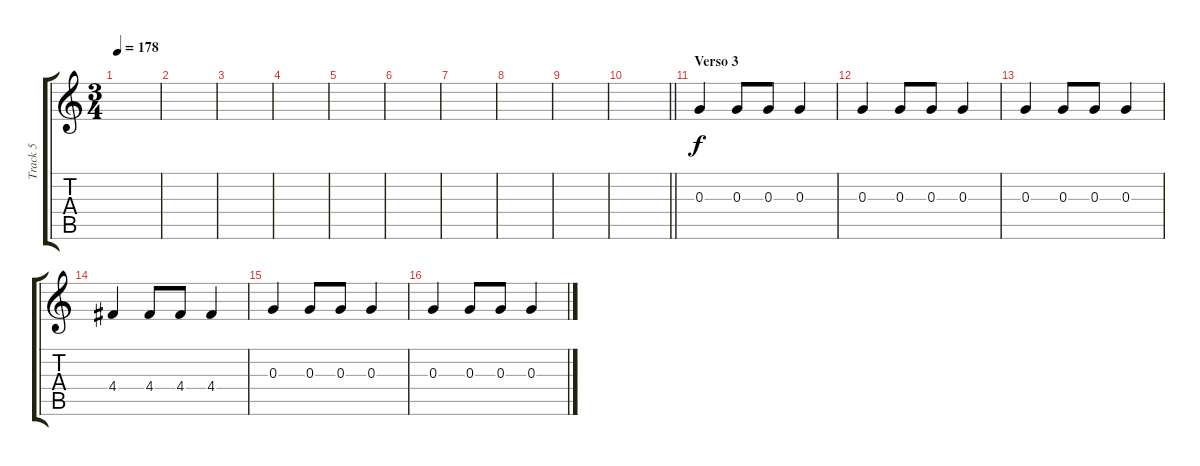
\track ("Track 5" "Track 5") {instrument electricguitarclean}
\staff {score tabs}
\tuning (E4 B3 G3 D3 A2 E2) {hide}
\ts (3 4)
\tempo 178
\clef g2
\ks c
|
|
|
|
|
|
|
|
|
\barLineRight lightlight
|
\section ("" "Verso 3")
0.3.4 0.3.8 0.3.8 0.3.4 |
0.3.4 0.3.8 0.3.8 0.3.4 |
0.3.4 0.3.8 0.3.8 0.3.4 |
4.4.4 4.4.8 4.4.8 4.4.4 |
0.3.4 0.3.8 0.3.8 0.3.4 |
0.3.4 0.3.8 0.3.8 0.3.4
